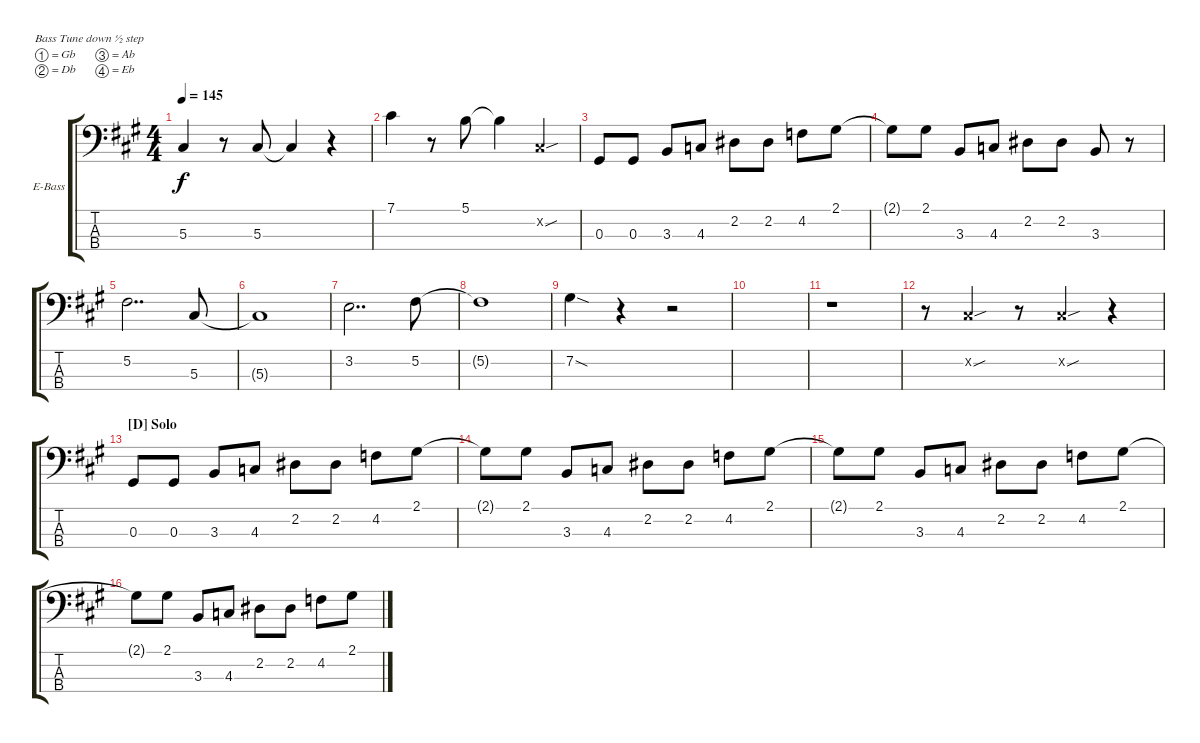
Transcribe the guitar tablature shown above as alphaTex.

\bracketExtendMode groupsimilarinstruments
\firstSystemTrackNameOrientation horizontal
\otherSystemsTrackNameOrientation horizontal
\track ("Bass" "E-Bass") {instrument electricbasspick}
\staff {score tabs}
\tuning (Gb2 Db2 Ab1 Eb1)
\ts (4 4)
\tempo 145
\clef f4
\scale
1.07062
\ks a
5.3.4{dy f} r.8 5.3.8 5.3{t}.4 r.4 |
\scale
0.929382 7.1.4 r.8 5.1.8 5.1{t}.4 0.2{sou x}.4 |
\scale
1.07062 0.3.8 0.3.8 3.3.8 4.3.8 2.2.8 2.2.8 4.2.8 2.1.8 |
\scale
0.929382 2.1{t}.8 2.1.8 3.3.8 4.3.8 2.2.8 2.2.8 3.3.8 r.8 |
\scale
1.07062 5.2.2{dd} 5.3.8 |
\scale
0.929382 5.3{t}.1 |
\scale
1.07062 3.2.2{dd} 5.2.8 |
\scale
0.929382 5.2{t}.1 |
\scale
1.07062 7.2{sod}.4 r.4 r.2 |
\scale
0.929382 |
\scale
1.07062 r.1 |
\scale
0.929382 r.8 0.2{sou x}.4 r.8 0.2{sou x}.4 r.4 |
\section ("D" "Solo")
\scale
1.07062 0.3.8 0.3.8 3.3.8 4.3.8 2.2.8 2.2.8 4.2.8 2.1.8 |
\scale
0.929382 2.1{t}.8 2.1.8 3.3.8 4.3.8 2.2.8 2.2.8 4.2.8 2.1.8 |
\scale
1.07062 2.1{t}.8 2.1.8 3.3.8 4.3.8 2.2.8 2.2.8 4.2.8 2.1.8 |
\scale
0.929382 2.1{t}.8 2.1.8 3.3.8 4.3.8 2.2.8 2.2.8 4.2.8 2.1.8
